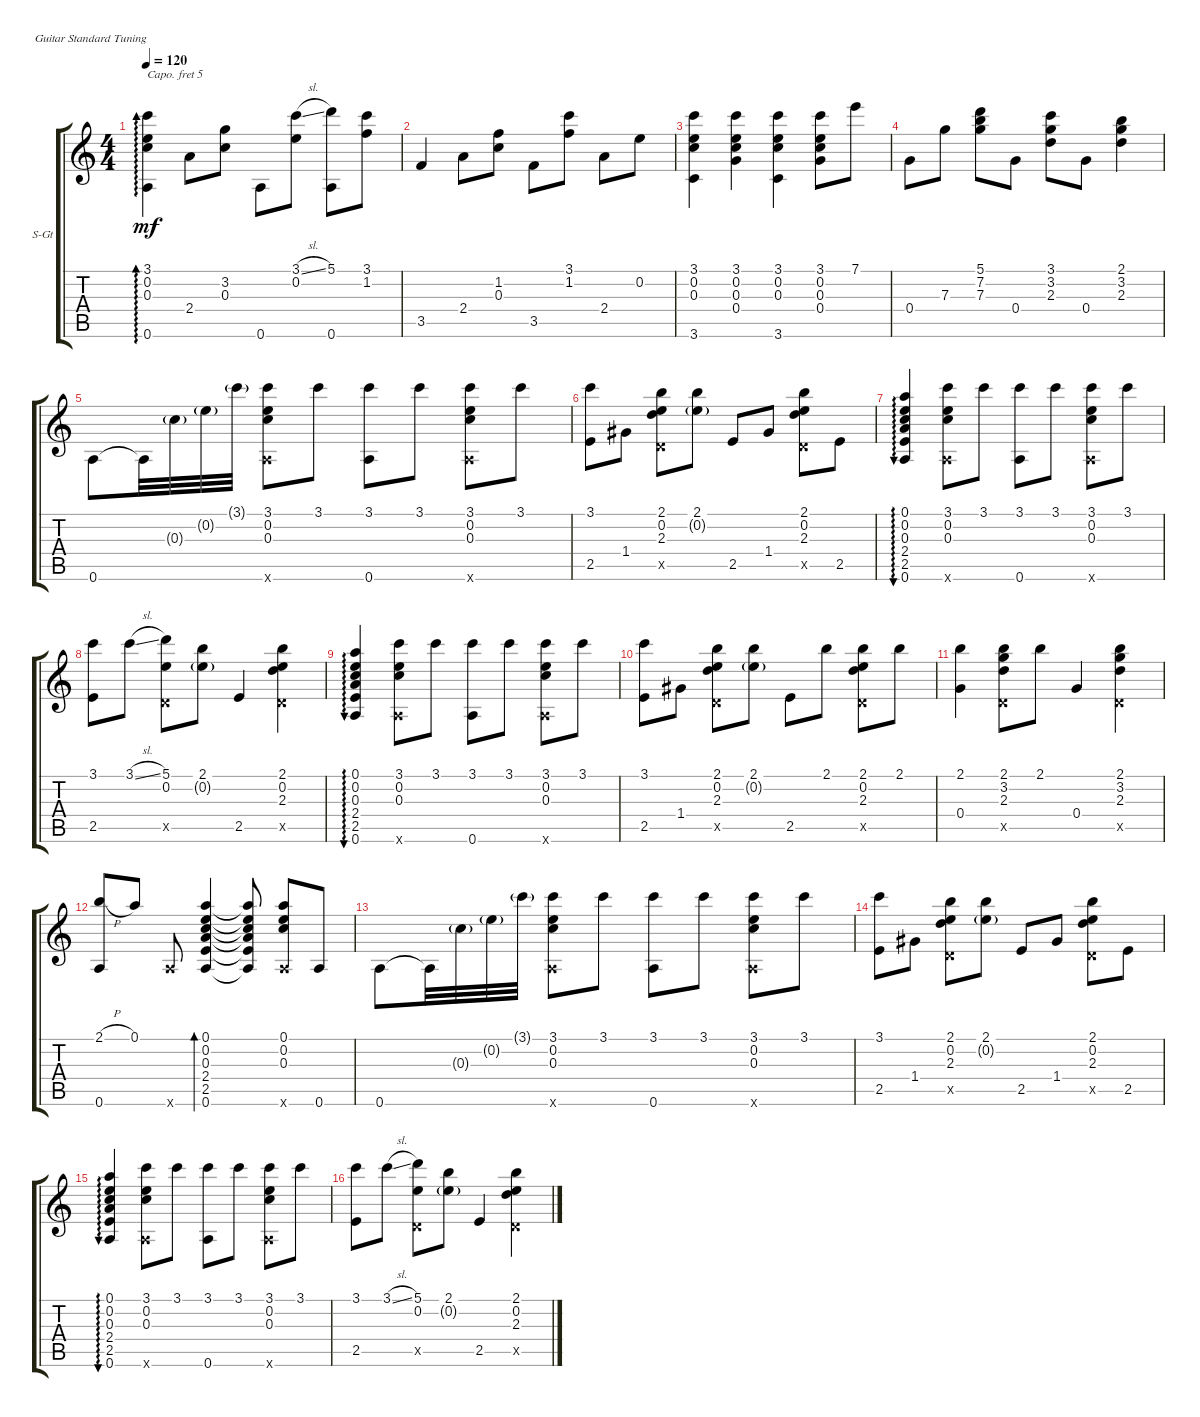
\defaultSystemsLayout 4
\bracketExtendMode groupsimilarinstruments
\firstSystemTrackNameOrientation horizontal
\otherSystemsTrackNameOrientation horizontal
\track ("Steel Guitar" "S-Gt") {instrument acousticguitarsteel}
\staff {score tabs}
\capo 5
\tuning (E4 B3 G3 D3 A2 E2)
\ts (4 4)
\tempo 120
\clef g2
\ks c
(3.1 0.2 0.3 0.6).4{ad 0 dy mf} 2.4.8 (0.3 3.2).8 0.6.8 (3.1{sl} 0.2).8 (5.1 0.6).8 (3.1 1.2).8 |
3.5.4 2.4.8 (0.3 1.2).8 3.5.8 (3.1 1.2).8 2.4.8 0.2.8 |
(3.1 0.2 0.3 3.6).4 (3.1 0.2 0.3 0.4).4 (3.6 3.1 0.2 0.3).4 (0.4 0.3 0.2 3.1).8 7.1.8 |
0.4.8 7.3.8 (7.2 7.3 5.1).8 0.4.8 (2.3 3.2 3.1).8 0.4.8 (2.3 3.2 2.1).4 |
0.6.8 0.6{t}.32 0.3{g}.32 0.2{g}.32 3.1{g}.32 (3.1 0.2 0.3 0.6{x}).8 3.1.8 (3.1 0.6).8 3.1.8 (3.1 0.2 0.3 0.6{x}).8 3.1.8 |
(3.1 2.5).8 1.4.8 (2.3 0.2 2.1 0.5{x}).8 (0.2{g} 2.1).8 2.5.8 1.4.8 (2.3 0.2 2.1 0.5{x}).8 2.5.8 |
(0.6 2.5 2.4 0.3 0.2 0.1).4{au 114} (3.1 0.2 0.3 0.6{x}).8 3.1.8 (3.1 0.6).8 3.1.8 (3.1 0.2 0.3 0.6{x}).8 3.1.8 |
(3.1 2.5).8 3.1{sl}.8 (5.1 0.2 0.5{x}).8 (2.1 0.2{g}).8 2.5.4 (0.5{x} 2.1 0.2 2.3).4 |
(0.6 2.5 2.4 0.3 0.2 0.1).4{au 114} (3.1 0.2 0.3 0.6{x}).8 3.1.8 (3.1 0.6).8 3.1.8 (3.1 0.2 0.3 0.6{x}).8 3.1.8 |
(3.1 2.5).8 1.4.8 (2.3 0.2 2.1 0.5{x}).8 (0.2{g} 2.1).8 2.5.8 2.1.8 (2.3 0.2 2.1 0.5{x}).8 2.1.8 |
(2.1 0.4).4 (2.3 3.2 2.1 0.5{x}).8 2.1.8 0.4.4 (2.3 3.2 2.1 0.5{x}).4 |
(0.6 2.1{h}).8 0.1.8 0.6{x}.8 (0.6 2.5 2.4 0.3 0.2 0.1).4{bd 114} (0.6{t} 2.5{t} 2.4{t} 0.3{t} 0.2{t} 0.1{t}).8 (0.1 0.2 0.3 0.6{x}).8 0.6.8 |
0.6.8 0.6{t}.32 0.3{g}.32 0.2{g}.32 3.1{g}.32 (3.1 0.2 0.3 0.6{x}).8 3.1.8 (3.1 0.6).8 3.1.8 (3.1 0.2 0.3 0.6{x}).8 3.1.8 |
(3.1 2.5).8 1.4.8 (2.3 0.2 2.1 0.5{x}).8 (0.2{g} 2.1).8 2.5.8 1.4.8 (2.3 0.2 2.1 0.5{x}).8 2.5.8 |
(0.6 2.5 2.4 0.3 0.2 0.1).4{au 114} (3.1 0.2 0.3 0.6{x}).8 3.1.8 (3.1 0.6).8 3.1.8 (3.1 0.2 0.3 0.6{x}).8 3.1.8 |
(3.1 2.5).8 3.1{sl}.8 (5.1 0.2 0.5{x}).8 (2.1 0.2{g}).8 2.5.4 (0.5{x} 2.1 0.2 2.3).4
